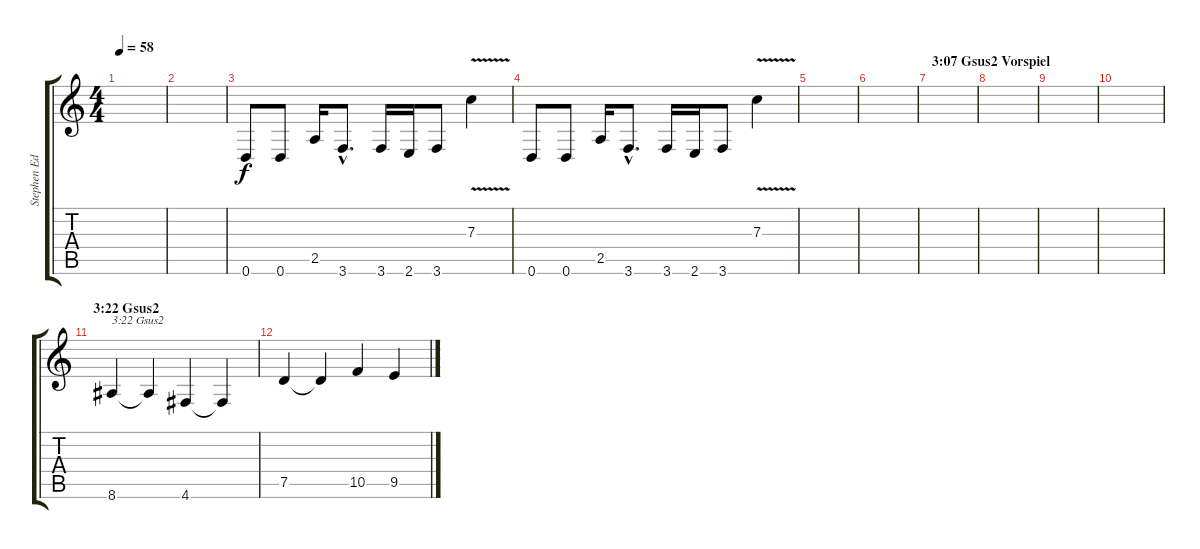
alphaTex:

\track ("Stephen Edmondson" "Stephen Ed") {instrument electricbassfinger}
\staff {score tabs}
\tuning (D4 A3 F3 C3 G2 D2) {hide}
\ts (4 4)
\tempo 58
\clef g2
\ks c
|
|
0.6.8 0.6.8 2.5.16 3.6{hac}.8{d} 3.6.16 2.6.16 3.6.8 7.3{v}.4 |
0.6.8 0.6.8 2.5.16 3.6{hac}.8{d} 3.6.16 2.6.16 3.6.8 7.3{v}.4 |
|
|
\section ("" "3:07 Gsus2 Vorspiel")
|
|
|
|
\section ("" "3:22 Gsus2")
8.6.4{txt "3:22 Gsus2"} 8.6{t}.4 4.6.4 4.6{t}.4 |
7.5.4 7.5{t}.4 10.5.4 9.5.4
